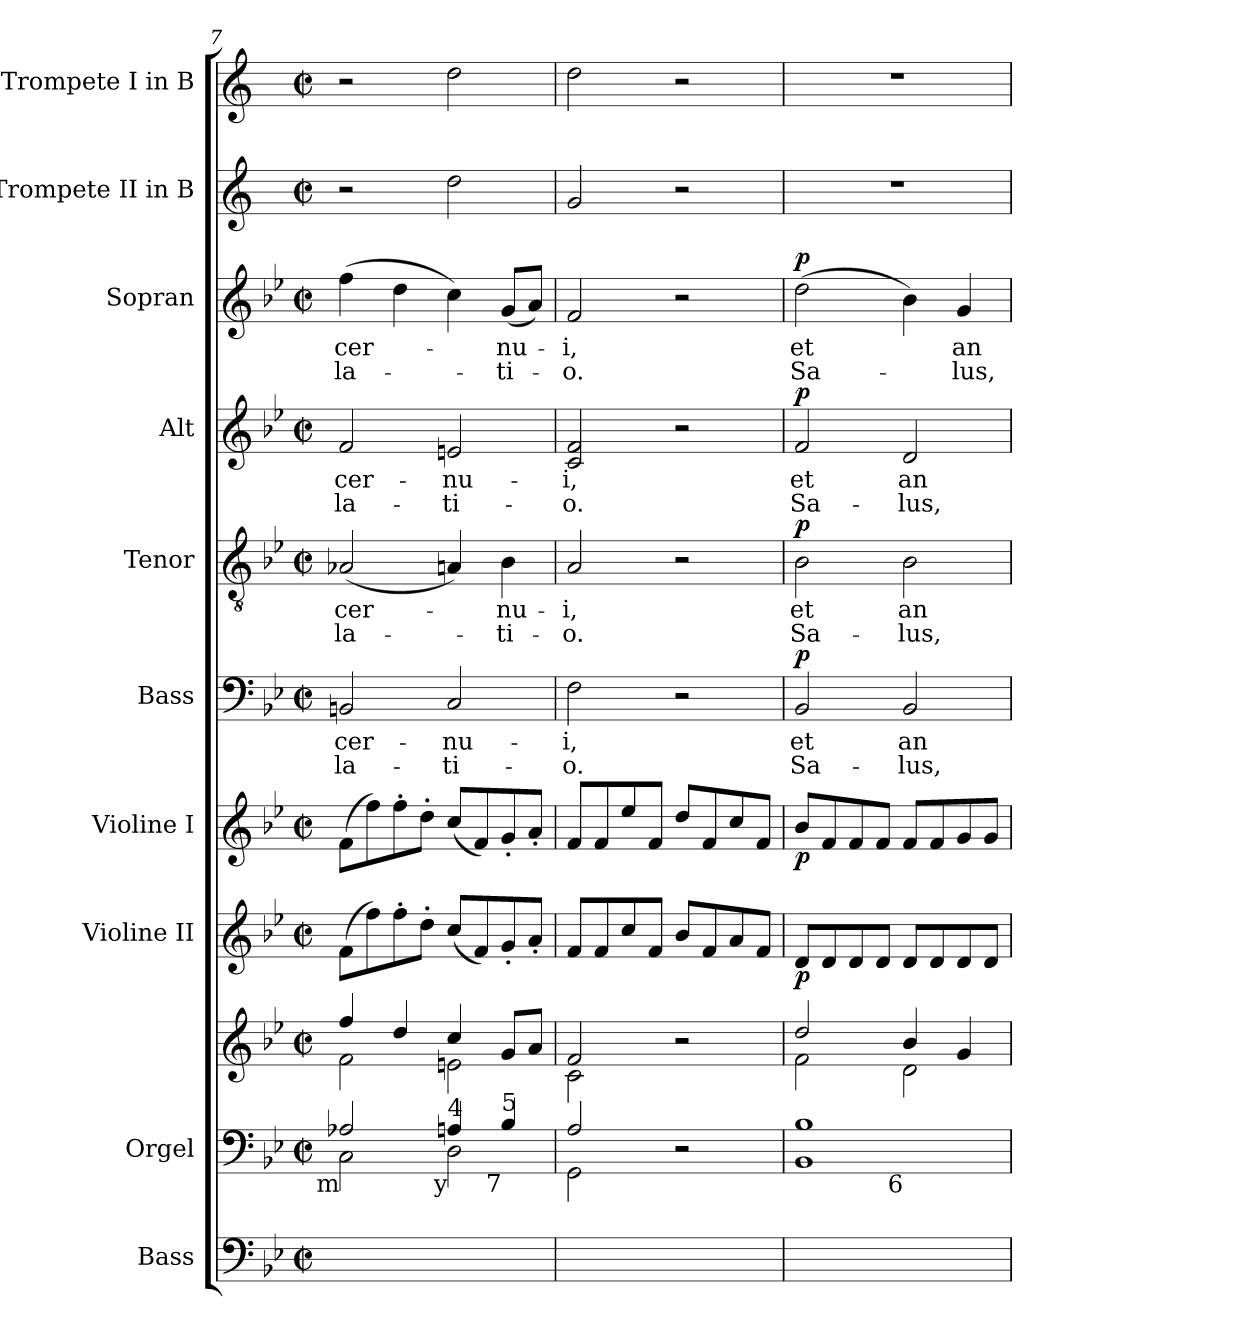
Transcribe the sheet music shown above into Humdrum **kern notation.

**kern	**kern	**kern	**kern	**dynam	**kern	**dynam	**kern	**text	**text	**dynam	**kern	**text	**text	**dynam	**kern	**text	**text	**dynam	**kern	**text	**text	**dynam	**kern	**kern
*part10	*part9	*part9	*part8	*part8	*part7	*part7	*part6	*part6	*part6	*part6	*part5	*part5	*part5	*part5	*part4	*part4	*part4	*part4	*part3	*part3	*part3	*part3	*part2	*part1
*staff11	*staff10	*staff9	*staff8	*staff8	*staff7	*staff7	*staff6	*staff6	*staff6	*staff6	*staff5	*staff5	*staff5	*staff5	*staff4	*staff4	*staff4	*staff4	*staff3	*staff3	*staff3	*staff3	*staff2	*staff1
*I"Bass	*I"Orgel	*	*I"Violine II	*	*I"Violine I	*	*I"Bass	*	*	*	*I"Tenor	*	*	*	*I"Alt	*	*	*	*I"Sopran	*	*	*	*I"Trompete II in B	*I"Trompete I in B
*I'Bs.	*I'Org.	*	*I'Vl. II	*	*I'Vl. I	*	*I'B.	*	*	*	*I'T.	*	*	*	*I'A.	*	*	*	*I'S.	*	*	*	*I'Trp.	*I'Trp.
*clefF4	*clefF4	*clefG2	*clefG2	*	*clefG2	*	*clefF4	*	*	*	*clefGv2	*	*	*	*clefG2	*	*	*	*clefG2	*	*	*	*clefG2	*clefG2
*ITrd7c12	*	*	*	*	*	*	*	*	*	*	*ITrd7c12	*	*	*	*	*	*	*	*	*	*	*	*ITrd1c2	*ITrd1c2
*k[b-e-]	*k[b-e-]	*k[b-e-]	*k[b-e-]	*	*k[b-e-]	*	*k[b-e-]	*	*	*	*k[b-e-]	*	*	*	*k[b-e-]	*	*	*	*k[b-e-]	*	*	*	*k[b-e-]	*k[b-e-]
*B-:	*B-:	*B-:	*B-:	*	*B-:	*	*B-:	*	*	*	*B-:	*	*	*	*B-:	*	*	*	*B-:	*	*	*	*B-:	*B-:
*M2/2	*M2/2	*M2/2	*M2/2	*	*M2/2	*	*M2/2	*	*	*	*M2/2	*	*	*	*M2/2	*	*	*	*M2/2	*	*	*	*M2/2	*M2/2
*met(c|)	*met(c|)	*met(c|)	*met(c|)	*	*met(c|)	*	*met(c|)	*	*	*	*met(c|)	*	*	*	*met(c|)	*	*	*	*met(c|)	*	*	*	*met(c|)	*met(c|)
=7	=7	=7	=7	=7	=7	=7	=7	=7	=7	=7	=7	=7	=7	=7	=7	=7	=7	=7	=7	=7	=7	=7	=7	=7
*	*^	*^	*	*	*	*	*	*	*	*	*	*	*	*	*	*	*	*	*	*	*	*	*	*
!	!	!	!	!	!	!	!	!	!	!LO:LY:b:color=#000000	!LO:LY:b:color=#000000	!	!	!	!	!	!	!	!	!	!	!	!	!	!	!
!	!	!	!	!	!	!	!	!	!	!	!	!	!	!LO:LY:b:color=#000000	!LO:LY:b:color=#000000	!	!	!	!	!	!	!	!	!	!	!
!	!	!	!	!	!	!	!	!	!	!	!	!	!	!	!	!	!	!LO:LY:b:color=#000000	!LO:LY:b:color=#000000	!	!	!	!	!	!	!
!	!LO:TX:b:rj:t=m	!	!	!	!	!	!	!	!	!	!	!	!	!	!	!	!	!	!	!	!	!	!	!	!	!
!	!	!	!	!	!	!	!	!	!	!	!	!	!	!	!	!	!	!	!	!	!	!LO:LY:b:color=#000000	!LO:LY:b:color=#000000	!	!	!
2BBBni/yy	2A-Xi/	2Ci\	4ffi/	2fi\	(8fi\L	.	(8fi\L	.	2BBni/	cer-	-la-	.	(2AA-Xi/	cer-	-la-	.	2fi/	cer-	-la-	.	(4ffi\	cer-	-la-	.	2r	2r
.	.	.	.	.	8ffi\)	.	8ffi\)	.	.	.	.	.	.	.	.	.	.	.	.	.	.	.	.	.	.	.
.	.	.	4ddi/	.	8ff'i\	.	8ff'i\	.	.	.	.	.	.	.	.	.	.	.	.	.	4ddi\	.	.	.	.	.
.	.	.	.	.	8dd'i\J	.	8dd'i\J	.	.	.	.	.	.	.	.	.	.	.	.	.	.	.	.	.	.	.
!	!	!	!	!	!	!	!	!	!	!LO:LY:b:color=#000000	!LO:LY:b:color=#000000	!	!	!	!	!	!	!	!	!	!	!	!	!	!	!
!	!LO:TX:b:rj:t=y	!	!	!	!	!	!	!	!	!	!	!	!	!	!	!	!	!	!	!	!	!	!	!	!	!
!	!LO:TX:t=4	!	!	!	!	!	!	!	!	!	!	!	!	!	!	!	!	!	!	!	!	!	!	!	!	!
!	!	!	!	!	!	!	!	!	!	!	!	!	!	!	!	!	!	!LO:LY:b:color=#000000	!LO:LY:b:color=#000000	!	!	!	!	!	!	!
2CCi/yy	4Ani/	2Di\	4cci/	2eni\	(8cci/L	.	(8cci/L	.	2Ci/	-nu-	-ti-	.	4AAni/)	.	.	.	2eni/	-nu-	-ti-	.	4cci\)	.	.	.	2cci\	2cci\
.	.	.	.	.	8fi/)	.	8fi/)	.	.	.	.	.	.	.	.	.	.	.	.	.	.	.	.	.	.	.
!	!	!	!	!	!	!	!	!	!	!	!	!	!	!LO:LY:b:color=#000000	!LO:LY:b:color=#000000	!	!	!	!	!	!	!	!	!	!	!
!	!LO:TX:b:rj:t=7	!	!	!	!	!	!	!	!	!	!	!	!	!	!	!	!	!	!	!	!	!	!	!	!	!
!	!LO:TX:t=5	!	!	!	!	!	!	!	!	!	!	!	!	!	!	!	!	!	!	!	!	!	!	!	!	!
!	!	!	!	!	!	!	!	!	!	!	!	!	!	!	!	!	!	!	!	!	!	!LO:LY:b:color=#000000	!LO:LY:b:color=#000000	!	!	!
.	4B-i/	.	8gi/L	.	8g'i/	.	8g'i/	.	.	.	.	.	4BB-i\	-nu-	-ti-	.	.	.	.	.	(8gi/L	-nu-	-ti-	.	.	.
.	.	.	8ai/J	.	8a'i/J	.	8a'i/J	.	.	.	.	.	.	.	.	.	.	.	.	.	8ai/J)	.	.	.	.	.
=8	=8	=8	=8	=8	=8	=8	=8	=8	=8	=8	=8	=8	=8	=8	=8	=8	=8	=8	=8	=8	=8	=8	=8	=8	=8	=8
!	!	!	!	!	!	!	!	!	!	!LO:LY:b:color=#000000	!LO:LY:b:color=#000000	!	!	!	!	!	!	!	!	!	!	!	!	!	!	!
!	!	!	!	!	!	!	!	!	!	!	!	!	!	!LO:LY:b:color=#000000	!LO:LY:b:color=#000000	!	!	!	!	!	!	!	!	!	!	!
!	!	!	!	!	!	!	!	!	!	!	!	!	!	!	!	!	!	!LO:LY:b:color=#000000	!LO:LY:b:color=#000000	!	!	!	!	!	!	!
!	!	!	!	!	!	!	!	!	!	!	!	!	!	!	!	!	!	!	!	!	!	!LO:LY:b:color=#000000	!LO:LY:b:color=#000000	!	!	!
2FFFi/yy	2Ai/	2GGi\	2fi/	2ci\	8fi/L	.	8fi/L	.	2Fi\	-i,	-o.	.	2AAi/	-i,	-o.	.	2ci/ 2fi	-i,	-o.	.	2fi/	-i,	-o.	.	2fi/	2cci\
.	.	.	.	.	8fi/	.	8fi/	.	.	.	.	.	.	.	.	.	.	.	.	.	.	.	.	.	.	.
.	.	.	.	.	8cci/	.	8ee-i/	.	.	.	.	.	.	.	.	.	.	.	.	.	.	.	.	.	.	.
.	.	.	.	.	8fi/J	.	8fi/J	.	.	.	.	.	.	.	.	.	.	.	.	.	.	.	.	.	.	.
2ryy	2r	2ryy	2r	2ryy	8b-i/L	.	8ddi/L	.	2r	.	.	.	2r	.	.	.	2r	.	.	.	2r	.	.	.	2r	2r
.	.	.	.	.	8fi/	.	8fi/	.	.	.	.	.	.	.	.	.	.	.	.	.	.	.	.	.	.	.
.	.	.	.	.	8ai/	.	8cci/	.	.	.	.	.	.	.	.	.	.	.	.	.	.	.	.	.	.	.
.	.	.	.	.	8fi/J	.	8fi/J	.	.	.	.	.	.	.	.	.	.	.	.	.	.	.	.	.	.	.
=9	=9	=9	=9	=9	=9	=9	=9	=9	=9	=9	=9	=9	=9	=9	=9	=9	=9	=9	=9	=9	=9	=9	=9	=9	=9	=9
!	!	!	!	!	!	!	!	!	!	!LO:LY:b:color=#000000	!LO:LY:b:color=#000000	!	!	!	!	!	!	!	!	!	!	!	!	!	!	!
!	!	!	!	!	!	!	!	!	!	!	!	!	!	!LO:LY:b:color=#000000	!LO:LY:b:color=#000000	!	!	!	!	!	!	!	!	!	!	!
!	!	!	!	!	!	!	!	!	!	!	!	!	!	!	!	!	!	!LO:LY:b:color=#000000	!LO:LY:b:color=#000000	!	!	!	!	!	!	!
!	!	!	!	!	!	!	!	!	!	!	!	!	!	!	!	!	!	!	!	!	!	!LO:LY:b:color=#000000	!LO:LY:b:color=#000000	!	!	!
*	*	*^	*	*	*	*	*	*	*	*	*	*	*	*	*	*	*	*	*	*	*	*	*	*	*	*
1BBB-iyy	1B-i	1BB-i	2ryy	2ddi/	2fi\	8di/L	p	8b-i/L	p	2BB-i/	et	Sa-	p	2BB-i\	et	Sa-	p	2fi/	et	Sa-	p	(2ddi\	et	Sa-	p	1r	1r
.	.	.	.	.	.	8di/	.	8fi/	.	.	.	.	.	.	.	.	.	.	.	.	.	.	.	.	.	.	.
.	.	.	.	.	.	8di/	.	8fi/	.	.	.	.	.	.	.	.	.	.	.	.	.	.	.	.	.	.	.
.	.	.	.	.	.	8di/J	.	8fi/J	.	.	.	.	.	.	.	.	.	.	.	.	.	.	.	.	.	.	.
!	!	!	!	!	!	!	!	!	!	!	!LO:LY:b:color=#000000	!LO:LY:b:color=#000000	!	!	!	!	!	!	!	!	!	!	!	!	!	!	!
!	!	!	!	!	!	!	!	!	!	!	!	!	!	!	!LO:LY:b:color=#000000	!LO:LY:b:color=#000000	!	!	!	!	!	!	!	!	!	!	!
!	!	!	!LO:TX:b:rj:t=6	!	!	!	!	!	!	!	!	!	!	!	!	!	!	!	!	!	!	!	!	!	!	!	!
!	!	!	!	!	!	!	!	!	!	!	!	!	!	!	!	!	!	!	!LO:LY:b:color=#000000	!LO:LY:b:color=#000000	!	!	!	!	!	!	!
.	.	.	2ryy	4b-i/	2di\	8di/L	.	8fi/L	.	2BB-i/	an	-lus,	.	2BB-i\	an	-lus,	.	2di/	an	-lus,	.	4b-i\)	.	.	.	.	.
.	.	.	.	.	.	8di/	.	8fi/	.	.	.	.	.	.	.	.	.	.	.	.	.	.	.	.	.	.	.
!	!	!	!	!	!	!	!	!	!	!	!	!	!	!	!	!	!	!	!	!	!	!	!LO:LY:b:color=#000000	!LO:LY:b:color=#000000	!	!	!
.	.	.	.	4gi/	.	8di/	.	8gi/	.	.	.	.	.	.	.	.	.	.	.	.	.	4gi/	an-	-lus,	.	.	.
.	.	.	.	.	.	8di/J	.	8gi/J	.	.	.	.	.	.	.	.	.	.	.	.	.	.	.	.	.	.	.
*	*v	*v	*v	*	*	*	*	*	*	*	*	*	*	*	*	*	*	*	*	*	*	*	*	*	*	*	*
*	*	*v	*v	*	*	*	*	*	*	*	*	*	*	*	*	*	*	*	*	*	*	*	*	*	*
=	=	=	=	=	=	=	=	=	=	=	=	=	=	=	=	=	=	=	=	=	=	=	=	=
*-	*-	*-	*-	*-	*-	*-	*-	*-	*-	*-	*-	*-	*-	*-	*-	*-	*-	*-	*-	*-	*-	*-	*-	*-
